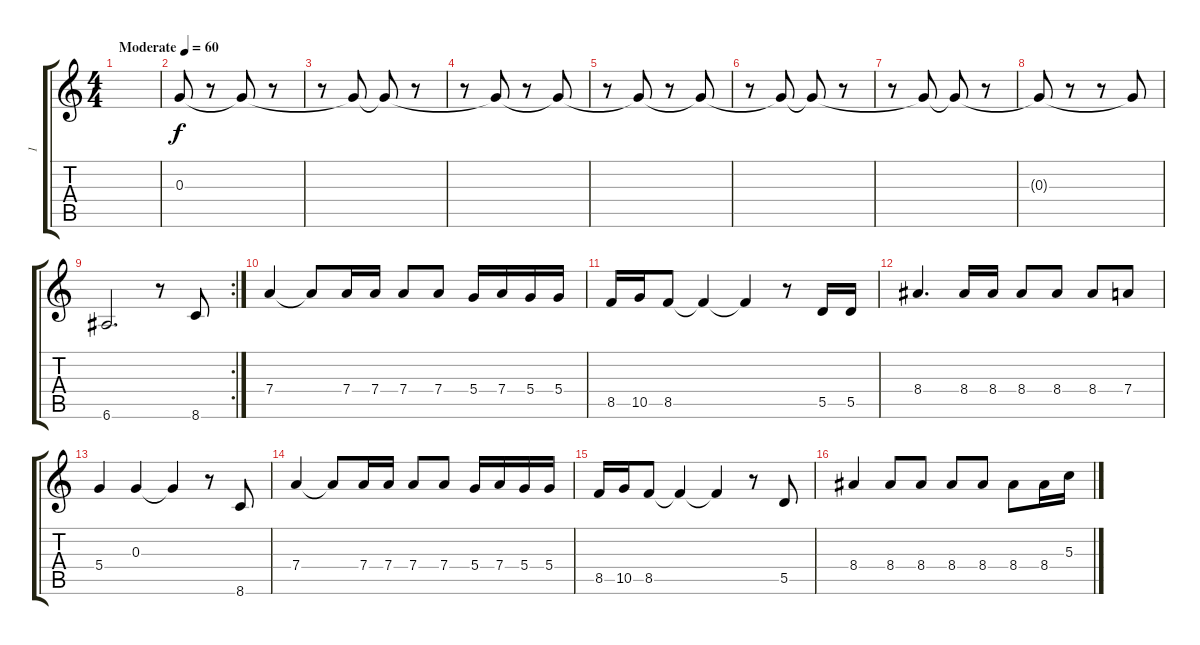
\track ("1" "1") {instrument electricbassfinger}
\staff {score tabs}
\tuning (E4 B3 G3 D3 A2 E2) {hide}
\ts (4 4)
\tempo (60 "Moderate")
\clef g2
\ks c
|
0.3.8{txt ""} r.8 0.3{t}.8 r.8 |
r.8 0.3{t}.8 0.3{t}.8 r.8 |
r.8 0.3{t}.8 r.8 0.3{t}.8 |
r.8 0.3{t}.8 r.8 0.3{t}.8 |
r.8 0.3{t}.8 0.3{t}.8 r.8 |
r.8 0.3{t}.8 0.3{t}.8 r.8 |
0.3{t}.8 r.8 r.8 0.3{t}.8 |
\rc 2
6.6.2{d} r.8 8.6.8 |
7.4.4 7.4{t}.8 7.4.16 7.4.16 7.4.8 7.4.8 5.4.16 7.4.16 5.4.16 5.4.16 |
8.5.16 10.5.16 8.5.8 8.5{t}.4 8.5{t}.4 r.8 5.5.16 5.5.16 |
8.4.4{d} 8.4.16 8.4.16 8.4.8 8.4.8 8.4.8 7.4.8 |
5.4.4 0.3.4 0.3{t}.4 r.8 8.6.8 |
7.4.4 7.4{t}.8 7.4.16 7.4.16 7.4.8 7.4.8 5.4.16 7.4.16 5.4.16 5.4.16 |
8.5.16 10.5.16 8.5.8 8.5{t}.4 8.5{t}.4 r.8 5.5.8 |
8.4.4 8.4.8 8.4.8 8.4.8 8.4.8 8.4.8 8.4.16 5.3.16
